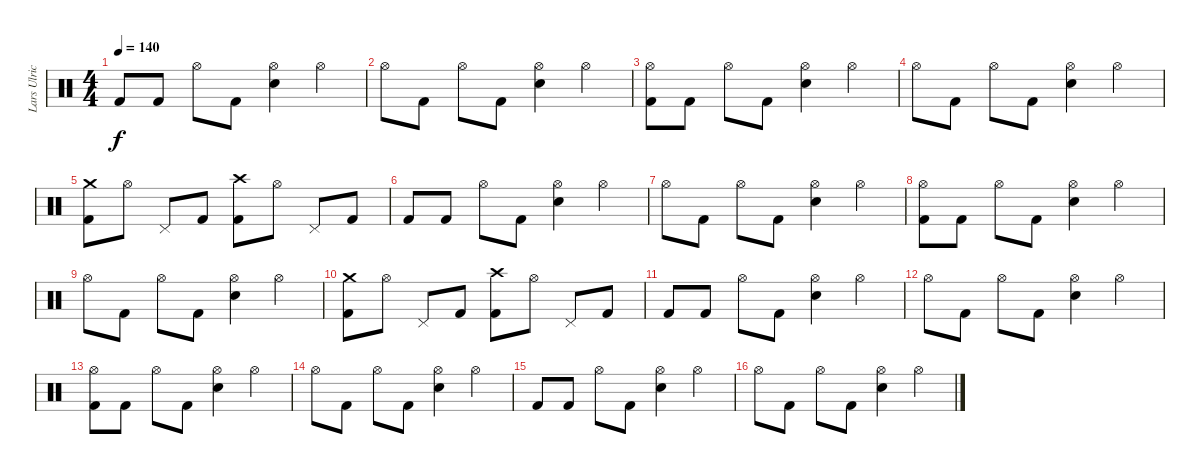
\track ("Lars Ulrich" "Lars Ulric") {instrument percussion}
\staff {score}
\articulation defaults
\ts (4 4)
\tempo 140
\clef neutral
\ks c "Kick (hit) 2".8{dy f} "Kick (hit) 2".8 "Hi-Hat (open)".8 "Kick (hit) 2".8
("Hi-Hat (open)" "Electric Snare (hit)").4 "Hi-Hat (open)".4 |
"Hi-Hat (open)".8 "Kick (hit) 2".8 "Hi-Hat (open)".8 "Kick (hit) 2".8 ("Hi-Hat (open)" "Electric Snare (hit)").4 "Hi-Hat (open)".4 |
("Hi-Hat (open)" "Kick (hit) 2").8 "Kick (hit) 2".8 "Hi-Hat (open)".8 "Kick (hit) 2".8 ("Hi-Hat (open)" "Electric Snare (hit)").4 "Hi-Hat (open)".4 |
"Hi-Hat (open)".8 "Kick (hit) 2".8 "Hi-Hat (open)".8 "Kick (hit) 2".8 ("Hi-Hat (open)" "Electric Snare (hit)").4 "Hi-Hat (open)".4 |
("Crash medium (hit)" "Kick (hit) 2").8 "Hi-Hat (open)".8 "Pedal Hi-Hat (hit)".8 "Kick (hit) 2".8 ("Crash high (hit)" "Kick (hit) 2").8 "Hi-Hat (open)".8 "Pedal Hi-Hat (hit)".8 "Kick (hit) 2".8 |
"Kick (hit) 2".8 "Kick (hit) 2".8 "Hi-Hat (open)".8 "Kick (hit) 2".8 ("Hi-Hat (open)" "Electric Snare (hit)").4 "Hi-Hat (open)".4 |
"Hi-Hat (open)".8 "Kick (hit) 2".8 "Hi-Hat (open)".8 "Kick (hit) 2".8 ("Hi-Hat (open)" "Electric Snare (hit)").4 "Hi-Hat (open)".4 |
("Hi-Hat (open)" "Kick (hit) 2").8 "Kick (hit) 2".8 "Hi-Hat (open)".8 "Kick (hit) 2".8 ("Hi-Hat (open)" "Electric Snare (hit)").4 "Hi-Hat (open)".4 |
"Hi-Hat (open)".8 "Kick (hit) 2".8 "Hi-Hat (open)".8 "Kick (hit) 2".8 ("Hi-Hat (open)" "Electric Snare (hit)").4 "Hi-Hat (open)".4 |
("Crash medium (hit)" "Kick (hit) 2").8 "Hi-Hat (open)".8 "Pedal Hi-Hat (hit)".8 "Kick (hit) 2".8 ("Crash high (hit)" "Kick (hit) 2").8 "Hi-Hat (open)".8 "Pedal Hi-Hat (hit)".8 "Kick (hit) 2".8 |
"Kick (hit) 2".8 "Kick (hit) 2".8 "Hi-Hat (open)".8 "Kick (hit) 2".8 ("Hi-Hat (open)" "Electric Snare (hit)").4 "Hi-Hat (open)".4 |
"Hi-Hat (open)".8 "Kick (hit) 2".8 "Hi-Hat (open)".8 "Kick (hit) 2".8 ("Hi-Hat (open)" "Electric Snare (hit)").4 "Hi-Hat (open)".4 |
("Hi-Hat (open)" "Kick (hit) 2").8 "Kick (hit) 2".8 "Hi-Hat (open)".8 "Kick (hit) 2".8 ("Hi-Hat (open)" "Electric Snare (hit)").4 "Hi-Hat (open)".4 |
"Hi-Hat (open)".8 "Kick (hit) 2".8 "Hi-Hat (open)".8 "Kick (hit) 2".8 ("Hi-Hat (open)" "Electric Snare (hit)").4 "Hi-Hat (open)".4 |
"Kick (hit) 2".8 "Kick (hit) 2".8 "Hi-Hat (open)".8 "Kick (hit) 2".8 ("Hi-Hat (open)" "Electric Snare (hit)").4 "Hi-Hat (open)".4 |
"Hi-Hat (open)".8 "Kick (hit) 2".8 "Hi-Hat (open)".8 "Kick (hit) 2".8 ("Hi-Hat (open)" "Electric Snare (hit)").4 "Hi-Hat (open)".4
